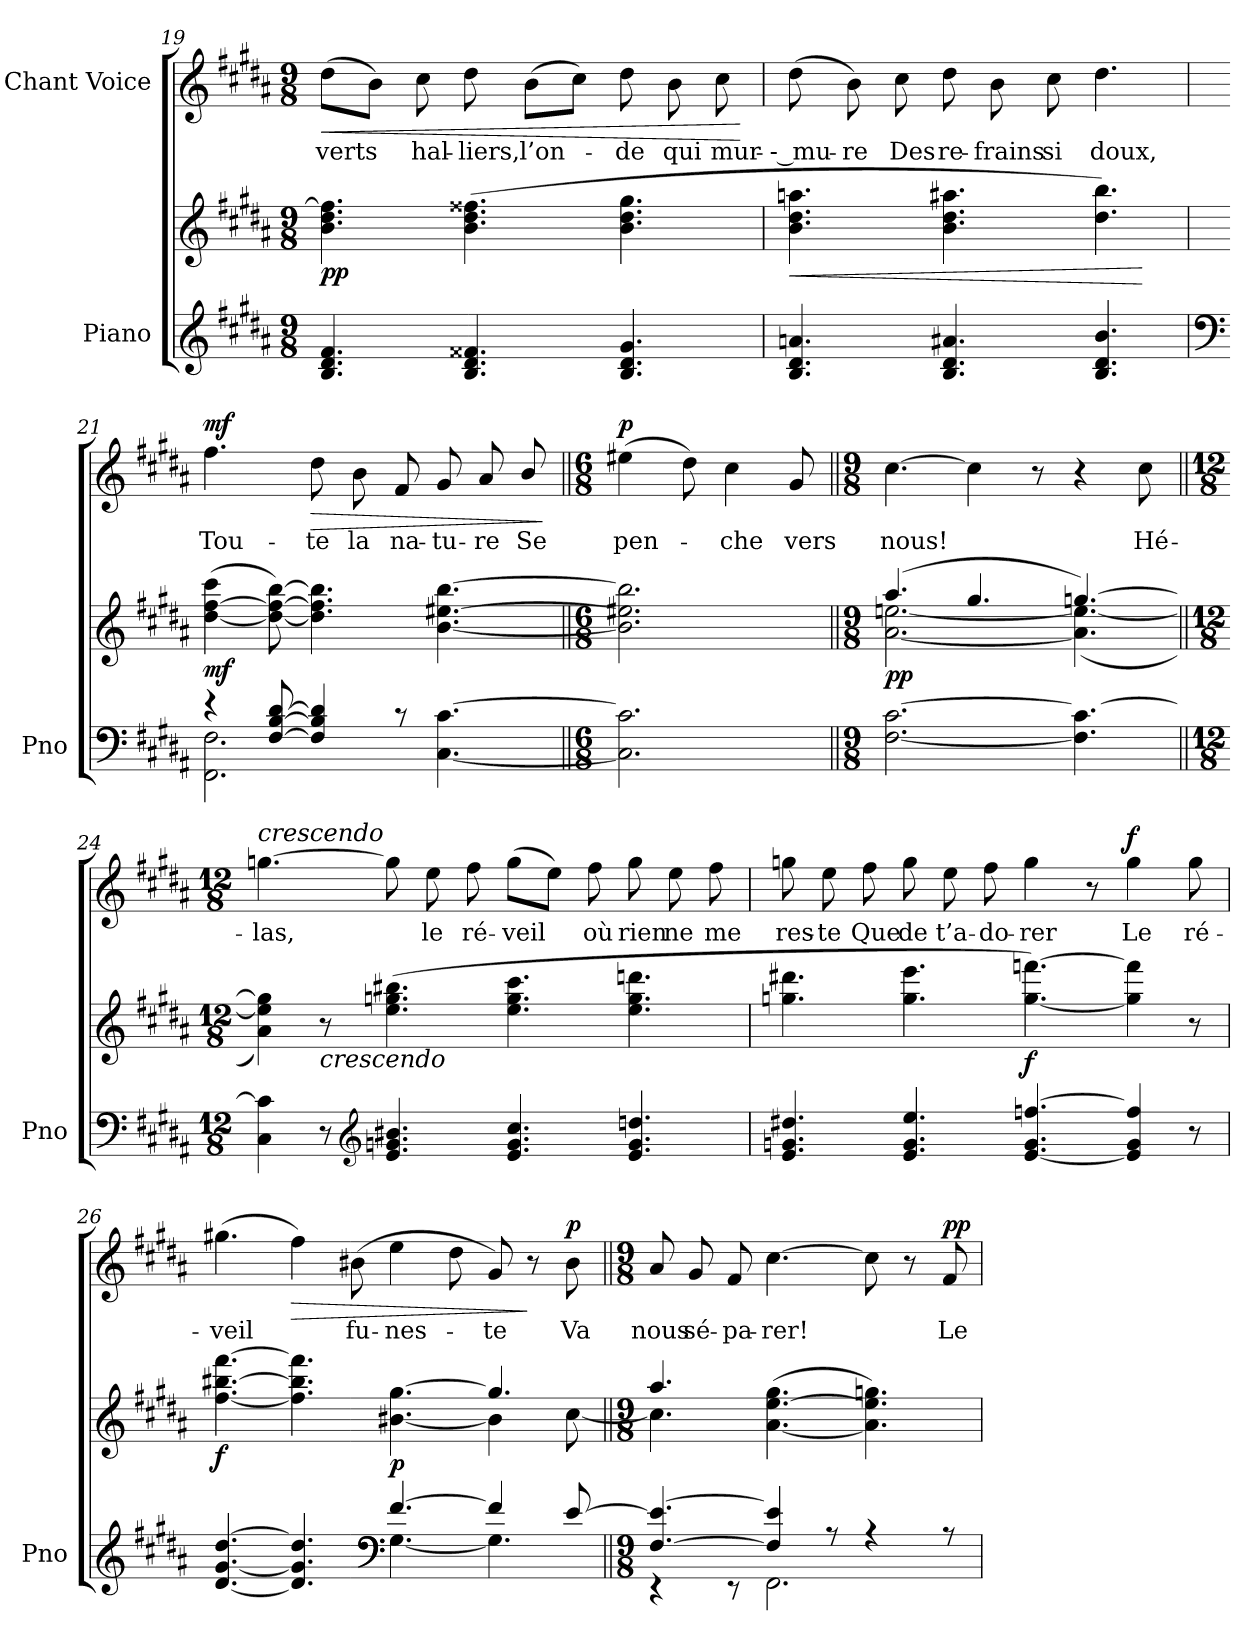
**kern	**kern	**dynam	**kern	**text	**dynam
*part2	*part2	*part2	*part1	*part1	*part1
*staff3	*staff2	*staff2/3	*staff1	*staff1	*staff1
*I"Piano	*	*	*I"Chant Voice	*	*
*I'Pno	*	*	*	*	*
*clefG2	*clefG2	*	*clefG2	*	*
*k[f#c#g#d#a#]	*k[f#c#g#d#a#]	*	*k[f#c#g#d#a#]	*	*
*M9/8	*M9/8	*	*M9/8	*	*
=19	=19	=19	=19	=19	=19
!	!	!LO:DY:b	!	!	!LO:HP:b
4.B/ 4.d#/ 4.f#/	4.b\ 4.dd#\ 4.ff#\]	pp	(8dd#\L	verts	<
.	.	.	8b\J)	.	.
.	.	.	8cc#\	hal-	.
4.B/ 4.d#/ 4.f##X/	(>4.b\ 4.dd#\ 4.ff##X\	.	8dd#\	-liers,	.
.	.	.	(8b\L	l’on-	.
.	.	.	8cc#\J)	.	.
4.B/ 4.d#/ 4.g#/	4.b\ 4.dd#\ 4.gg#\	.	8dd#\	-de	.
.	.	.	8b\	qui	.
.	.	.	8cc#\	mur-	.
.	.	.	.	.	[
=20	=20	=20	=20	=20	=20
!	!	!LO:HP:b	!	!	!
4.B/ 4.d#/ 4.an/	4.b\ 4.dd#\ 4.aan\	<	(8dd#\	-- mu-	.
.	.	.	8b\)	-re	.
.	.	.	8cc#\	Des	.
4.B/ 4.d#/ 4.a#X/	4.b\ 4.dd#\ 4.aa#X\	.	8dd#\	re-	.
.	.	.	8b\	-frains	.
.	.	.	8cc#\	si	.
4.B/ 4.d#/ 4.b/	4.dd#\ 4.bb\)	.	4.dd#\	doux,	.
.	.	[	.	.	.
=21	=21	=21	=21	=21	=21
*clefF4	*	*	*	*	*
*^	*	*	*	*	*
!	!	!	!LO:DY:b	!	!	!LO:DY:a
4r	2.FF#\ 2.F#\	(>[4dd#\ [<4ff#\ 4ccc#\	mf	4.ff#\	Tou-	mf
[8F#/ [8B/ [8d#/	.	8dd#\_ 8ff#\_ [8bb\)	.	.	.	.
!	!	!	!	!	!	!LO:HP:b
4F#/] 4B/] 4d#/]	.	4.dd#\] 4.ff#\] 4.bb\]	.	8dd#\	-te	>
.	.	.	.	8b\	la	.
8r	.	.	.	8f#/	na-	.
4.ryy	[4.C#\ [>4.c#\	[4.b\ [4.ee#X\ [4.bb\	.	8g#/	-tu-	.
.	.	.	.	8a#/	-re	.
.	.	.	.	8b/	Se	.
*v	*v	*	*	*	*	*
.	.	.	.	.	]
=22||	=22||	=22||	=22||	=22||	=22||
*M6/8	*M6/8	*	*M6/8	*	*
!	!	!	!	!	!LO:DY:a
2.C#\] 2.c#\]	2.b\] 2.ee#X\] 2.bb\]	.	(4ee#X\	pen-	p
.	.	.	8dd#\)	.	.
.	.	.	4cc#\	-che	.
.	.	.	8g#/	vers	.
=23||	=23||	=23||	=23||	=23||	=23||
*M9/8	*M9/8	*	*M9/8	*	*
*	*^	*	*	*	*
!	!	!	!LO:DY:b	!	!	!
[2.F#\ [2.c#\	(4.aa#/	[2.a#\ [2.een\	pp	[4.cc#\	nous!	.
.	4.gg#/	.	.	4cc#\]	.	.
.	.	.	.	8r	.	.
4.F#\] 4.c#\_	[4.ggn/)	(<4.a#\] 4.ee\_	.	4r	.	.
.	.	.	.	8cc#\	Hé-	.
*	*v	*v	*	*	*	*
=24||	=24||	=24||	=24||	=24||	=24||
*M12/8	*M12/8	*	*M12/8	*	*
!	!	!	!LO:TX:a:i:t=crescendo	!	!
4C#\ 4c#\]	4a#\ 4ee\] 4ggn\])	.	[4.ggn\	-las,	.
!	!LO:TX:b:i:t=crescendo	!	!	!	!
8r	8r	.	.	.	.
*clefG2	*	*	*	*	*
4.e/ 4.gn/ 4.b#X/	(4.ee\ 4.ggn\ 4.bb#X\	.	8gg\]	.	.
.	.	.	8ee\	le	.
.	.	.	8ff#\	ré-	.
4.e/ 4.g/ 4.cc#/	4.ee\ 4.gg\ 4.ccc#\	.	(8gg\L	-veil	.
.	.	.	8ee\J)	.	.
.	.	.	8ff#\	où	.
4.e/ 4.g/ 4.ddn/	4.ee\ 4.gg\ 4.dddn\	.	8gg\	rien	.
.	.	.	8ee\	ne	.
.	.	.	8ff#\	me	.
=25	=25	=25	=25	=25	=25
4.e/ 4.gn/ 4.dd#X/	4.ggn\ 4.ddd#X\	.	8ggn\	res-	.
.	.	.	8ee\	-te	.
.	.	.	8ff#\	Que	.
4.e/ 4.g/ 4.ee/	4.gg\ 4.eee\	.	8gg\	de	.
.	.	.	8ee\	t’a-	.
.	.	.	8ff#\	-do-	.
!	!	!LO:DY:b	!	!	!
[4.e/ 4.g/ [4.ffn/	[4.gg\ [4.fffn\)	f	4gg\	-rer	.
.	.	.	8r	.	.
!	!	!	!	!	!LO:DY:a
4e/] 4g/ 4ff/]	4gg\] 4fff\]	.	4gg\	Le	f
8r	8r	.	8gg\	ré-	.
=26	=26	=26	=26	=26	=26
*^	*^	*	*	*	*
!	!	!	!	!LO:DY:b	!	!	!
[<4.d#/ [<4.g#/ [4.dd#/	4.ryy	4.ryy	[4.ff#\ [4.bb#X\ [>4.fff#\	f	(4.gg#X\	-veil	.
!	!	!	!	!	!	!	!LO:HP:b
4.d#/] 4.g#/] 4.dd#/]	4.ryy	4.ryy	4.ff#\] 4.bb#\] 4.fff#\]	.	4ff#\)	.	>
.	.	.	.	.	(8b#X\	fu-	.
*clefF4	*	*	*	*	*	*	*
!	!	!	!	!LO:DY:b	!	!	!
[4.f#/	[4.G#\	4.ryy	[4.b#X\ [>4.gg#\	p	4ee\	-nes-	.
.	.	.	.	.	8dd#\	.	.
4f#/]	4.G#\]	4.gg#/]	4b#\]	.	8g#/)	-te	.
.	.	.	.	.	8r	.	]
!	!	!	!	!	!	!	!LO:DY:a
[8e/	.	.	[>8cc#\	.	8b#\	Va	p
=27||	=27||	=27||	=27||	=27||	=27||	=27||	=27||
*M9/8	*	*M9/8	*	*	*M9/8	*	*
[4.F#/ 4.e/_	4r	4.cc#\]	4.aa#/	.	8a#/	nous	.
.	.	.	.	.	8g#/	sé-	.
.	8r	.	.	.	8f#/	-pa-	.
4F#/] 4e/]	2.FF#\	(>[4.a#\ [4.ee\ 4.gg#\	4ryy	.	[4.cc#\	-rer!	.
8r	.	.	2ryy	.	.	.	.
4r	.	4.a#\] 4.ee\] 4.ggn\)	.	.	8cc#\]	.	.
.	.	.	.	.	8r	.	.
!	!	!	!	!	!	!	!LO:DY:a
8r	.	.	.	.	8f#/	Le	pp
*v	*v	*	*	*	*	*	*
*	*v	*v	*	*	*	*
=	=	=	=	=	=
*-	*-	*-	*-	*-	*-
